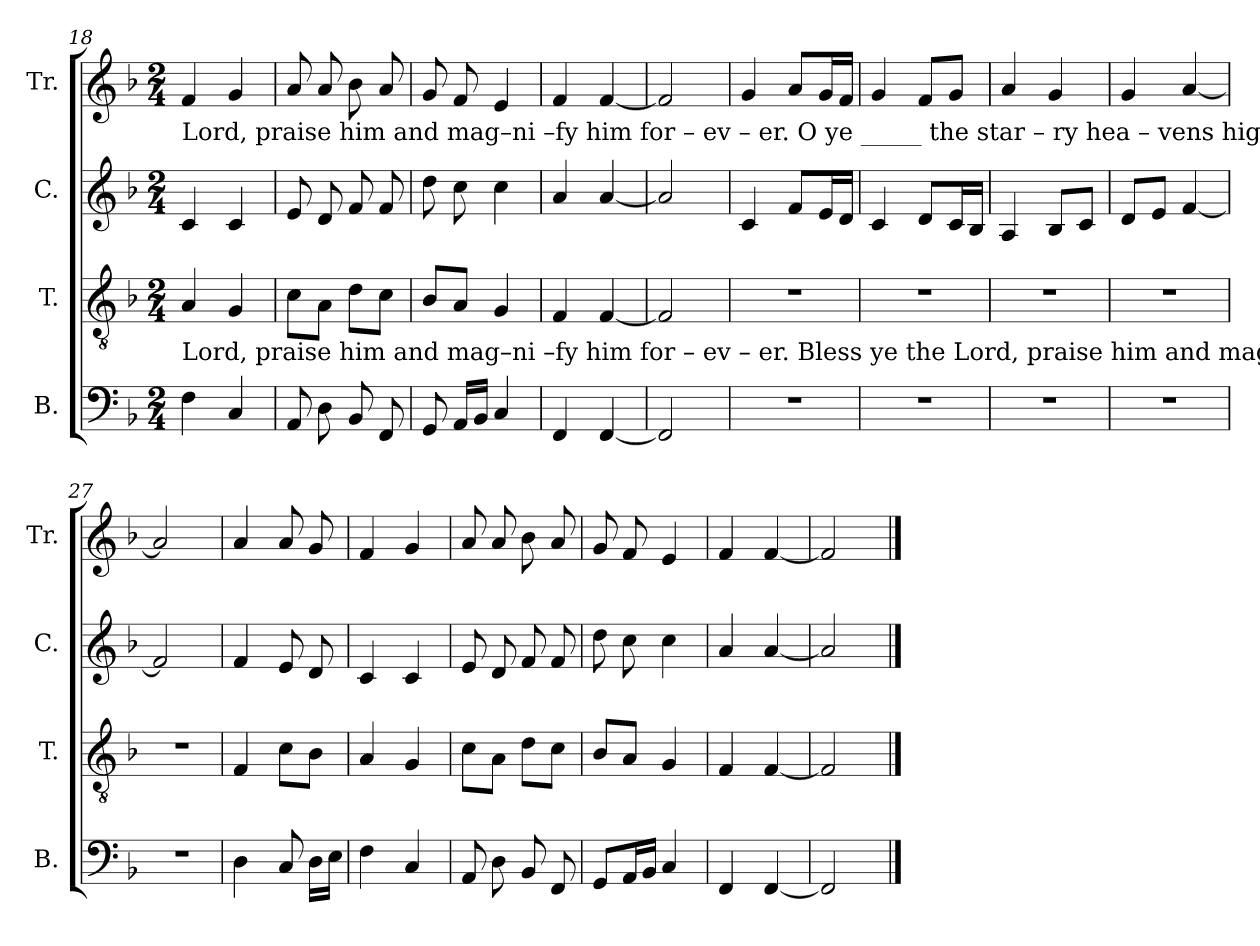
**kern	**kern	**kern	**kern
*part4	*part3	*part2	*part1
*staff4	*staff3	*staff2	*staff1
*I"B.	*I"T.	*I"C.	*I"Tr.
*I'B.	*I'T.	*I'C.	*I'Tr.
!!LO:LB:g=z
*clefF4	*clefGv2	*clefG2	*clefG2
*k[b-]	*k[b-]	*k[b-]	*k[b-]
*M2/4	*M2/4	*M2/4	*M2/4
=18	=18	=18	=18
!	!	!	!LO:TX:b:t=Lord, praise him and mag–ni –fy him  for – ev – er.         O  ye _____ the   star    –    ry   hea  –  vens  high,       Bless ye the Lord, praise him and mag–ni – fy   him   for –ev –er.
!	!LO:TX:b:t=Lord, praise him and mag–ni –fy him  for – ev – er.                                                                                         Bless ye the Lord, praise him and mag–ni – fy   him   for –ev –er.	!	!
4F!\	4A!/	4c!/	4f!/
4C!/	4G!/	4c!/	4g!/
=19	=19	=19	=19
8AA!/	8c!\L	8e!/	8a!/
8D!\	8A!\J	8d!/	8a!/
8BB-!/	8d!\L	8f!/	8b-!\
8FF!/	8c!\J	8f!/	8a!/
=20	=20	=20	=20
8GG!/	8B-!/L	8dd!\	8g!/
16AA!/LL	8A!/J	8cc!\	8f!/
16BB-!/JJ	.	.	.
4C!/	4G!/	4cc!\	4e!/
=21	=21	=21	=21
4FF!/	4F!/	4a!/	4f!/
[4FF!/	[4F!/	[4a!/	[4f!/
=22	=22	=22	=22
2FF!/]	2F!/]	2a!/]	2f!/]
=23	=23	=23	=23
2r	2r	4c!/	4g!/
.	.	8f!/L	8a!/L
.	.	16e!/L	16g!/L
.	.	16d!/JJ	16f!/JJ
=24	=24	=24	=24
2r	2r	4c!/	4g!/
.	.	8d!/L	8f!/L
.	.	16c!/L	8g!/J
.	.	16B-!/JJ	.
=25	=25	=25	=25
2r	2r	4A!/	4a!/
.	.	8B-!/L	4g!/
.	.	8c!/J	.
=26	=26	=26	=26
2r	2r	8d!/L	4g!/
.	.	8e!/J	.
.	.	[4f!/	[4a!/
=27	=27	=27	=27
2r	2r	2f!/]	2a!/]
=28	=28	=28	=28
4D!\	4F!/	4f!/	4a!/
8C!/	8c!\L	8e!/	8a!/
16D!\LL	8B-!\J	8d!/	8g!/
16E!\JJ	.	.	.
=29	=29	=29	=29
4F!\	4A!/	4c!/	4f!/
4C!/	4G!/	4c!/	4g!/
=30	=30	=30	=30
8AA!/	8c!\L	8e!/	8a!/
8D!\	8A!\J	8d!/	8a!/
8BB-!/	8d!\L	8f!/	8b-!\
8FF!/	8c!\J	8f!/	8a!/
=31	=31	=31	=31
8GG!/L	8B-!/L	8dd!\	8g!/
16AA!/L	8A!/J	8cc!\	8f!/
16BB-!/JJ	.	.	.
4C!/	4G!/	4cc!\	4e!/
=32	=32	=32	=32
4FF!/	4F!/	4a!/	4f!/
[4FF!/	[4F!/	[4a!/	[4f!/
=33	=33	=33	=33
2FF!/]	2F!/]	2a!/]	2f!/]
==	==	==	==
*-	*-	*-	*-
